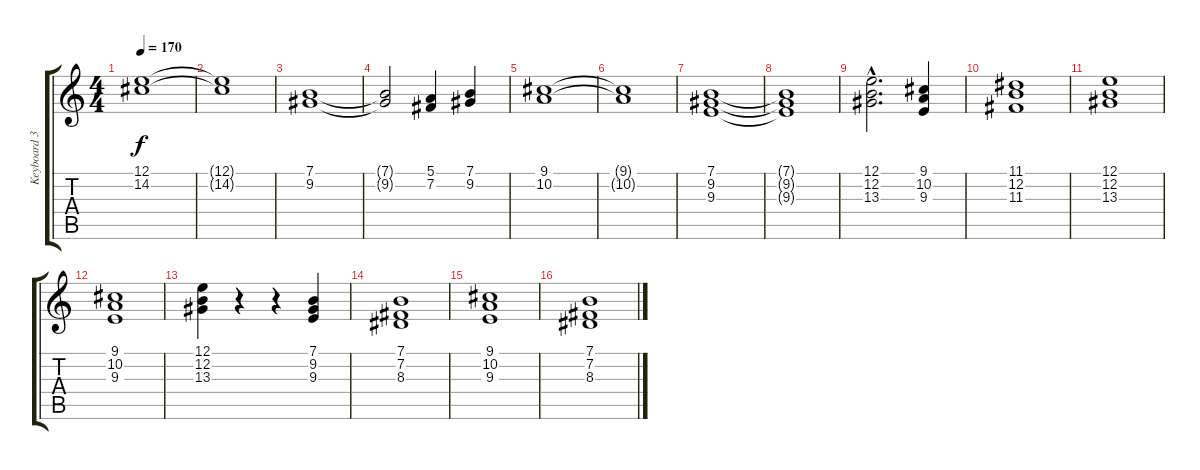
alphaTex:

\track ("Keyboard 3" "Keyboard 3") {instrument percussiveorgan}
\staff {score tabs}
\tuning (E4 B3 G3 D3 A2 E2) {hide}
\ts (4 4)
\tempo 170
\clef g2
\ks c
(12.1 14.2).1{dy f} |
(12.1{t} 14.2{t}).1 |
(7.1 9.2).1 |
(7.1{t} 9.2{t}).2 (5.1 7.2).4 (7.1 9.2).4 |
(9.1 10.2).1 |
(9.1{t} 10.2{t}).1 |
(7.1 9.2 9.3).1 |
(7.1{t} 9.2{t} 9.3{t}).1 |
(12.1{hac} 12.2{hac} 13.3{hac}).2{d} (9.1 10.2 9.3).4 |
(11.1 12.2 11.3).1 |
(12.1 12.2 13.3).1 |
(9.1 10.2 9.3).1 |
(12.1 12.2 13.3).4 r.4 r.4 (7.1 9.2 9.3).4 |
(7.1 7.2 8.3).1 |
(9.1 10.2 9.3).1 |
(7.1 7.2 8.3).1
